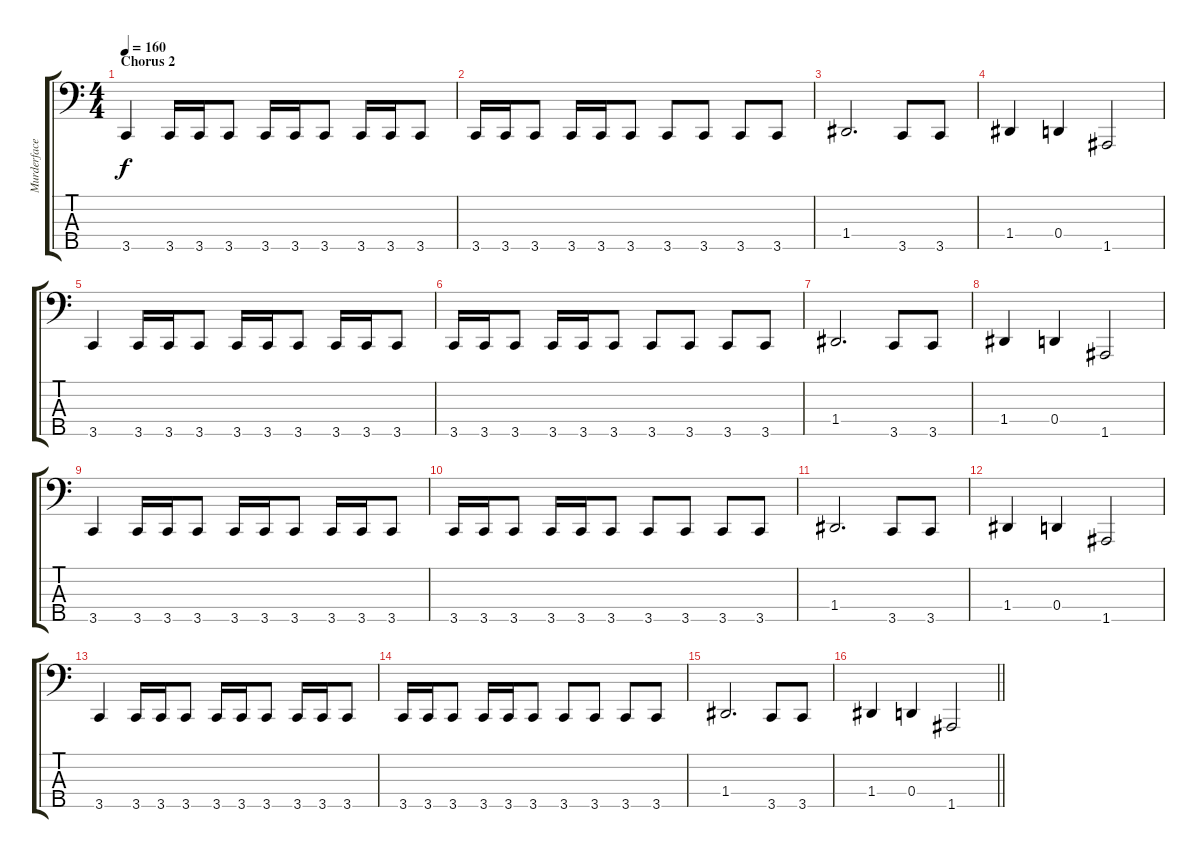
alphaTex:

\track ("Murderface" "Murderface") {instrument electricbassfinger}
\staff {score tabs}
\tuning (F2 C2 G1 D1 A0) {hide}
\ts (4 4)
\section ("" "Chorus 2")
\tempo 160
\clef f4
\ks c
3.5.4{dy f} 3.5.16 3.5.16 3.5.8 3.5.16 3.5.16 3.5.8 3.5.16 3.5.16 3.5.8 |
3.5.16 3.5.16 3.5.8 3.5.16 3.5.16 3.5.8 3.5.8 3.5.8 3.5.8 3.5.8 |
1.4.2{d} 3.5.8 3.5.8 |
1.4.4 0.4.4 1.5.2 |
3.5.4 3.5.16 3.5.16 3.5.8 3.5.16 3.5.16 3.5.8 3.5.16 3.5.16 3.5.8 |
3.5.16 3.5.16 3.5.8 3.5.16 3.5.16 3.5.8 3.5.8 3.5.8 3.5.8 3.5.8 |
1.4.2{d} 3.5.8 3.5.8 |
1.4.4 0.4.4 1.5.2 |
3.5.4 3.5.16 3.5.16 3.5.8 3.5.16 3.5.16 3.5.8 3.5.16 3.5.16 3.5.8 |
3.5.16 3.5.16 3.5.8 3.5.16 3.5.16 3.5.8 3.5.8 3.5.8 3.5.8 3.5.8 |
1.4.2{d} 3.5.8 3.5.8 |
1.4.4 0.4.4 1.5.2 |
3.5.4 3.5.16 3.5.16 3.5.8 3.5.16 3.5.16 3.5.8 3.5.16 3.5.16 3.5.8 |
3.5.16 3.5.16 3.5.8 3.5.16 3.5.16 3.5.8 3.5.8 3.5.8 3.5.8 3.5.8 |
1.4.2{d} 3.5.8 3.5.8 |
\barLineRight lightlight
1.4.4 0.4.4 1.5.2
